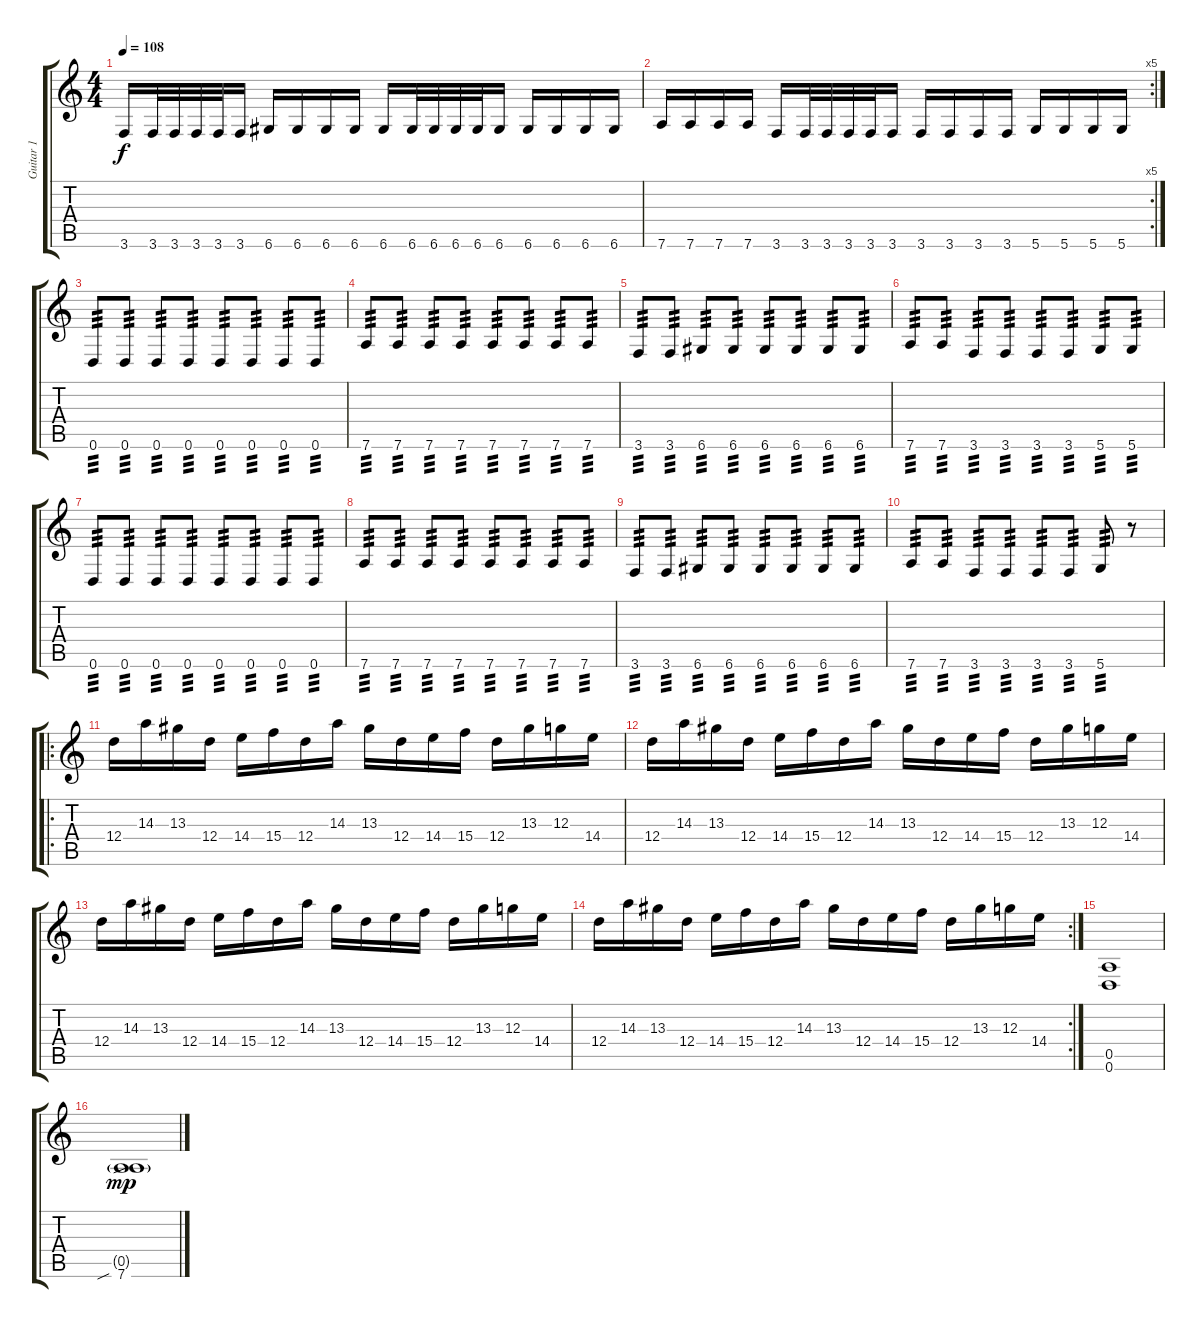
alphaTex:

\track ("Guitar 1" "Guitar 1") {instrument overdrivenguitar}
\staff {score tabs}
\tuning (E4 B3 G3 D3 A2 D2) {hide}
\ts (4 4)
\tempo 108
\clef g2
\ks c
3.6.16{dy f} 3.6.32 3.6.32 3.6.32 3.6.32 3.6.16 6.6.16 6.6.16 6.6.16 6.6.16 6.6.16 6.6.32 6.6.32 6.6.32 6.6.32 6.6.16 6.6.16 6.6.16 6.6.16 6.6.16 |
\rc 5
7.6.16 7.6.16 7.6.16 7.6.16 3.6.16 3.6.32 3.6.32 3.6.32 3.6.32 3.6.16 3.6.16 3.6.16 3.6.16 3.6.16 5.6.16 5.6.16 5.6.16 5.6.16 |
0.6.8{tp 3} 0.6.8{tp 3} 0.6.8{tp 3} 0.6.8{tp 3} 0.6.8{tp 3} 0.6.8{tp 3} 0.6.8{tp 3} 0.6.8{tp 3} |
7.6.8{tp 3} 7.6.8{tp 3} 7.6.8{tp 3} 7.6.8{tp 3} 7.6.8{tp 3} 7.6.8{tp 3} 7.6.8{tp 3} 7.6.8{tp 3} |
3.6.8{tp 3} 3.6.8{tp 3} 6.6.8{tp 3} 6.6.8{tp 3} 6.6.8{tp 3} 6.6.8{tp 3} 6.6.8{tp 3} 6.6.8{tp 3} |
7.6.8{tp 3} 7.6.8{tp 3} 3.6.8{tp 3} 3.6.8{tp 3} 3.6.8{tp 3} 3.6.8{tp 3} 5.6.8{tp 3} 5.6.8{tp 3} |
0.6.8{tp 3} 0.6.8{tp 3} 0.6.8{tp 3} 0.6.8{tp 3} 0.6.8{tp 3} 0.6.8{tp 3} 0.6.8{tp 3} 0.6.8{tp 3} |
7.6.8{tp 3} 7.6.8{tp 3} 7.6.8{tp 3} 7.6.8{tp 3} 7.6.8{tp 3} 7.6.8{tp 3} 7.6.8{tp 3} 7.6.8{tp 3} |
3.6.8{tp 3} 3.6.8{tp 3} 6.6.8{tp 3} 6.6.8{tp 3} 6.6.8{tp 3} 6.6.8{tp 3} 6.6.8{tp 3} 6.6.8{tp 3} |
7.6.8{tp 3} 7.6.8{tp 3} 3.6.8{tp 3} 3.6.8{tp 3} 3.6.8{tp 3} 3.6.8{tp 3} 5.6.8{tp 3} r.8 |
\ro
12.4.16 14.3.16 13.3.16 12.4.16 14.4.16 15.4.16 12.4.16 14.3.16 13.3.16 12.4.16 14.4.16 15.4.16 12.4.16 13.3.16 12.3.16 14.4.16 |
12.4.16 14.3.16 13.3.16 12.4.16 14.4.16 15.4.16 12.4.16 14.3.16 13.3.16 12.4.16 14.4.16 15.4.16 12.4.16 13.3.16 12.3.16 14.4.16 |
12.4.16 14.3.16 13.3.16 12.4.16 14.4.16 15.4.16 12.4.16 14.3.16 13.3.16 12.4.16 14.4.16 15.4.16 12.4.16 13.3.16 12.3.16 14.4.16 |
\rc 2
12.4.16 14.3.16 13.3.16 12.4.16 14.4.16 15.4.16 12.4.16 14.3.16 13.3.16 12.4.16 14.4.16 15.4.16 12.4.16 13.3.16 12.3.16 14.4.16 |
(0.5 0.6).1 |
(0.5{g} 7.6{sib}).1{dy mp}
